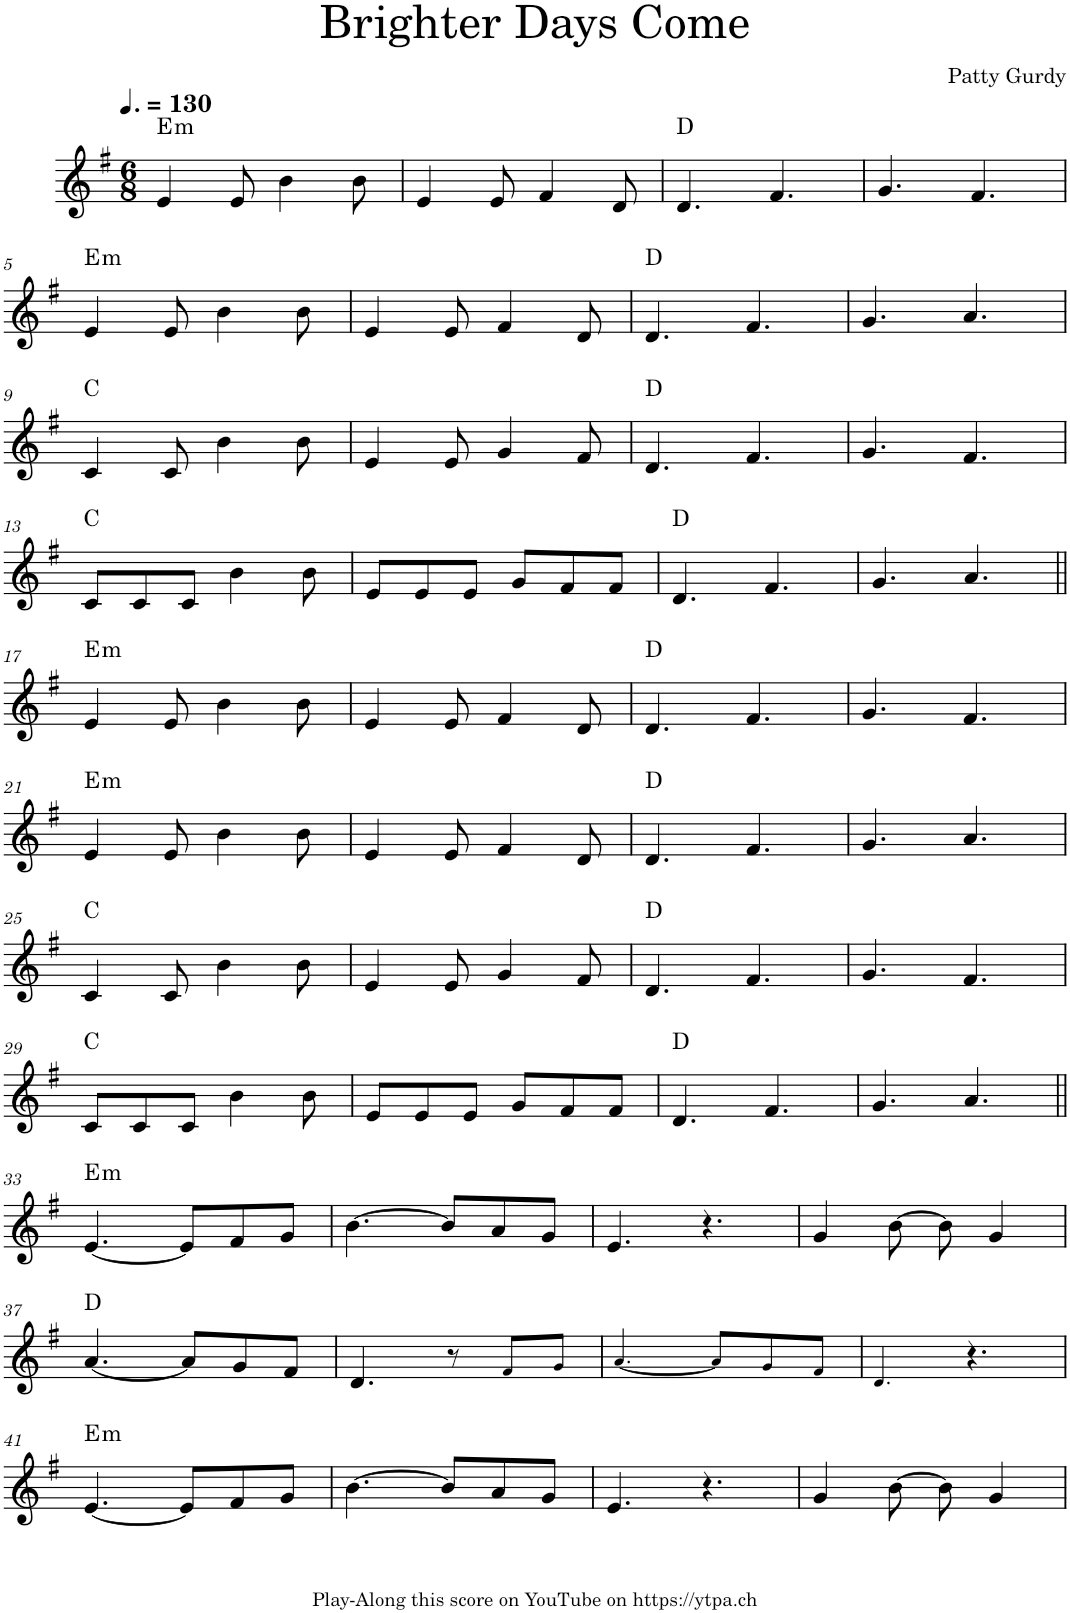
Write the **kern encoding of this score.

**kern	**harte
*part1	*part1
*staff1	*
*I"Piano	*
*I'Pno.	*
*clefG2	*
*k[f#]	*
*M6/8	*
*MM195	*
=1	=1
!	!LO:H:kt=m
4e/	E:min
8e/	.
4b\	.
8b\	.
=2	=2
4e/	.
8e/	.
4f#/	.
8d/	.
=3	=3
4.d/	D:maj
4.f#/	.
=4	=4
4.g/	.
4.f#/	.
!!LO:LB:g=z
=5	=5
!	!LO:H:kt=m
4e/	E:min
8e/	.
4b\	.
8b\	.
=6	=6
4e/	.
8e/	.
4f#/	.
8d/	.
=7	=7
4.d/	D:maj
4.f#/	.
=8	=8
4.g/	.
4.a/	.
!!LO:LB:g=z
=9	=9
4c/	C:maj
8c/	.
4b\	.
8b\	.
=10	=10
4e/	.
8e/	.
4g/	.
8f#/	.
=11	=11
4.d/	D:maj
4.f#/	.
=12	=12
4.g/	.
4.f#/	.
!!LO:LB:g=z
=13	=13
8c/L	C:maj
8c/	.
8c/J	.
4b\	.
8b\	.
=14	=14
8e/L	.
8e/	.
8e/J	.
8g/L	.
8f#/	.
8f#/J	.
=15	=15
4.d/	D:maj
4.f#/	.
=16	=16
4.g/	.
4.a/	.
!!LO:LB:g=z
=17||	=17||
!	!LO:H:kt=m
4e/	E:min
8e/	.
4b\	.
8b\	.
=18	=18
4e/	.
8e/	.
4f#/	.
8d/	.
=19	=19
4.d/	D:maj
4.f#/	.
=20	=20
4.g/	.
4.f#/	.
!!LO:LB:g=z
=21	=21
!	!LO:H:kt=m
4e/	E:min
8e/	.
4b\	.
8b\	.
=22	=22
4e/	.
8e/	.
4f#/	.
8d/	.
=23	=23
4.d/	D:maj
4.f#/	.
=24	=24
4.g/	.
4.a/	.
!!LO:LB:g=z
=25	=25
4c/	C:maj
8c/	.
4b\	.
8b\	.
=26	=26
4e/	.
8e/	.
4g/	.
8f#/	.
=27	=27
4.d/	D:maj
4.f#/	.
=28	=28
4.g/	.
4.f#/	.
!!LO:LB:g=z
=29	=29
8c/L	C:maj
8c/	.
8c/J	.
4b\	.
8b\	.
=30	=30
8e/L	.
8e/	.
8e/J	.
8g/L	.
8f#/	.
8f#/J	.
=31	=31
4.d/	D:maj
4.f#/	.
=32	=32
4.g/	.
4.a/	.
!!LO:LB:g=z
=33||	=33||
!	!LO:H:kt=m
[4.e/	E:min
8e/L]	.
8f#/	.
8g/J	.
=34	=34
[4.b\	.
8b/L]	.
8a/	.
8g/J	.
=35	=35
4.e/	.
4.r	.
=36	=36
4g/	.
[8b\	.
8b\]	.
4g/	.
!!LO:LB:g=z
=37	=37
[4.a/	D:maj
8a/L]	.
8g/	.
8f#/J	.
=38	=38
4.d/	.
8r	.
8f#!/L	.
8g!/J	.
=39	=39
[4.a!/	.
8a!/L]	.
8g!/	.
8f#!/J	.
=40	=40
4.d!/	.
4.r	.
!!LO:LB:g=z
=41	=41
!	!LO:H:kt=m
[4.e/	E:min
8e/L]	.
8f#/	.
8g/J	.
=42	=42
[4.b\	.
8b/L]	.
8a/	.
8g/J	.
=43	=43
4.e/	.
4.r	.
=44	=44
4g/	.
[8b\	.
8b\]	.
4g/	.
=	=
*-	*-
